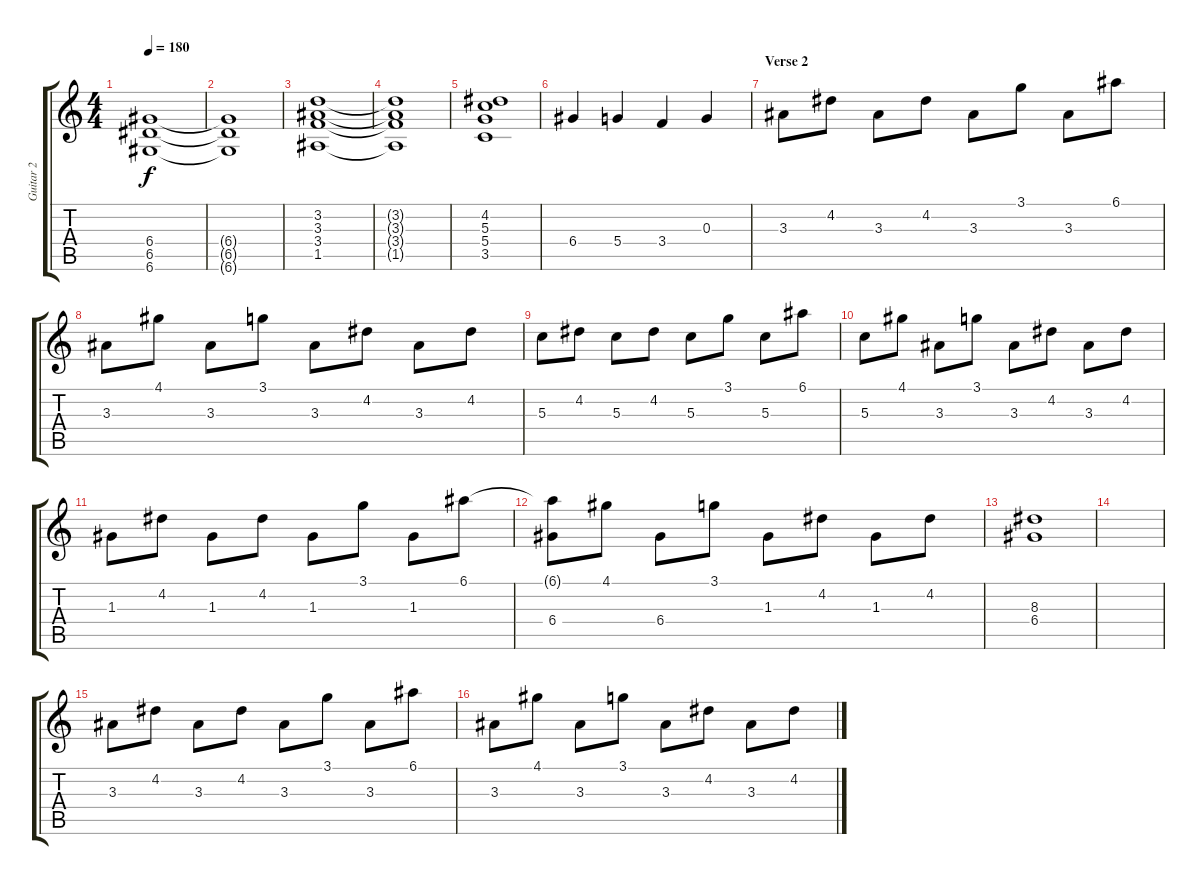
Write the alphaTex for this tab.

\track ("Guitar 2" "Guitar 2") {instrument electricguitarclean}
\staff {score tabs}
\tuning (E4 B3 G3 D3 A2 D2) {hide}
\ts (4 4)
\tempo 180
\clef g2
\ks c
(6.4 6.5 6.6).1{dy f} |
(6.4{t} 6.5{t} 6.6{t}).1 |
(3.2 3.3 3.4 1.5).1 |
(3.2{t} 3.3{t} 3.4{t} 1.5{t}).1 |
(4.2 5.3 5.4 3.5).1 |
6.4.4{instrument electricguitarclean} 5.4.4 3.4.4 0.3.4 |
\section ("" "Verse 2")
3.3.8 4.2.8 3.3.8 4.2.8 3.3.8 3.1.8 3.3.8 6.1.8 |
3.3.8 4.1.8 3.3.8 3.1.8 3.3.8 4.2.8 3.3.8 4.2.8 |
5.3.8 4.2.8 5.3.8 4.2.8 5.3.8 3.1.8 5.3.8 6.1.8 |
5.3.8 4.1.8 3.3.8 3.1.8 3.3.8 4.2.8 3.3.8 4.2.8 |
1.3.8 4.2.8 1.3.8 4.2.8 1.3.8 3.1.8 1.3.8 6.1.8 |
(6.1{t} 6.4).8 4.1.8 6.4.8 3.1.8 1.3.8 4.2.8 1.3.8 4.2.8 |
(8.3 6.4).1 |
|
3.3.8 4.2.8 3.3.8 4.2.8 3.3.8 3.1.8 3.3.8 6.1.8 |
3.3.8 4.1.8 3.3.8 3.1.8 3.3.8 4.2.8 3.3.8 4.2.8
